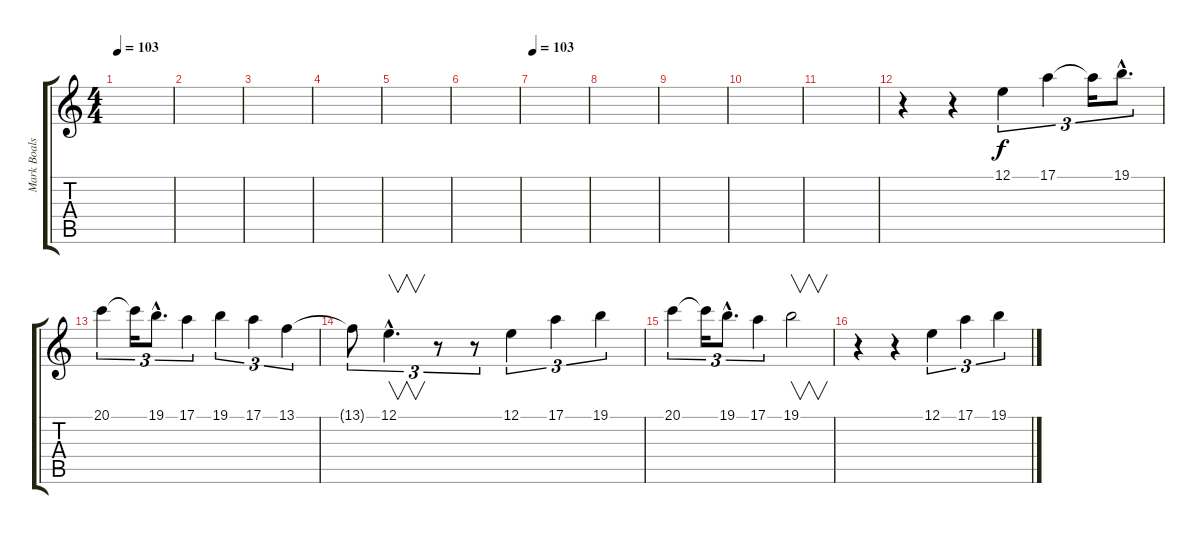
\track ("Mark Boals" "Mark Boals") {instrument lead6voice}
\staff {score tabs}
\tuning (E4 B3 G3 D3 A2 E2) {hide}
\ts (4 4)
\tempo 103
\clef g2
\ks c
|
|
|
|
|
|
\tempo 103
|
|
|
|
|
r.4 r.4 12.1.4{tu (3 2)} 17.1.4{tu (3 2)} 17.1{t}.16{tu (3 2)} 19.1{hac}.8{d tu (3 2)} |
20.1.4{tu (3 2)} 20.1{t}.16{tu (3 2)} 19.1{hac}.8{d tu (3 2)} 17.1.4{tu (3 2)} 19.1.4{tu (3 2)} 17.1.4{tu (3 2)} 13.1.4{tu (3 2)} |
13.1{t}.8{tu (3 2)} 12.1{hac}.4{v d tu (3 2)} r.8{tu (3 2)} r.8{tu (3 2)} 12.1.4{tu (3 2)} 17.1.4{tu (3 2)} 19.1.4{tu (3 2)} |
20.1.4{tu (3 2)} 20.1{t}.16{tu (3 2)} 19.1{hac}.8{d tu (3 2)} 17.1.4{tu (3 2)} 19.1.2{v} |
r.4 r.4 12.1.4{tu (3 2)} 17.1.4{tu (3 2)} 19.1.4{tu (3 2)}
